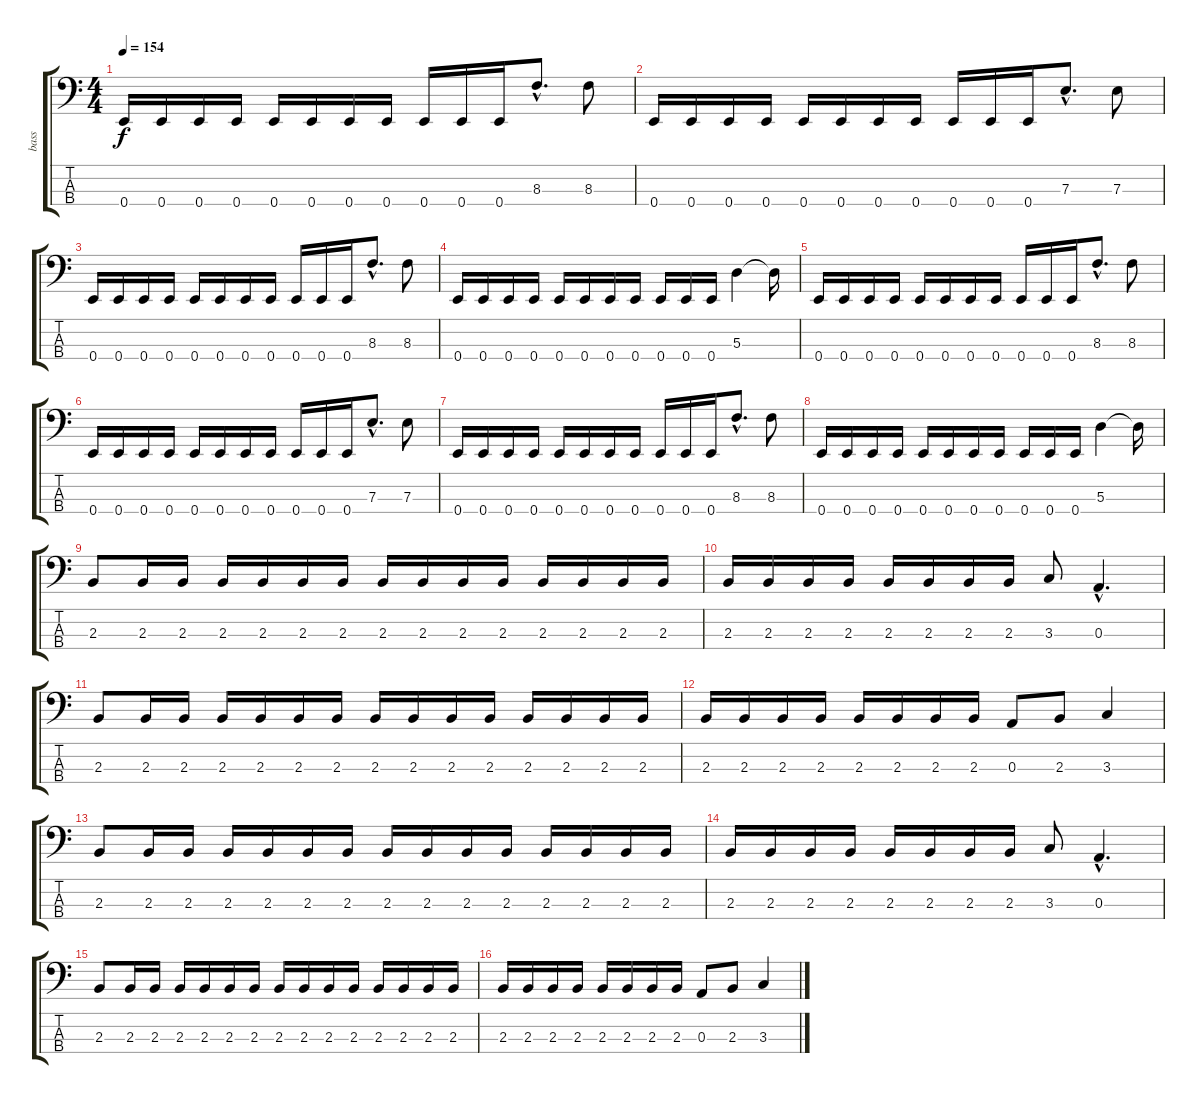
\track ("bass" "bass") {instrument electricbassfinger}
\staff {score tabs}
\tuning (G2 D2 A1 E1) {hide}
\ts (4 4)
\tempo 154
\clef f4
\ks c
0.4.16{dy f} 0.4.16 0.4.16 0.4.16 0.4.16 0.4.16 0.4.16 0.4.16 0.4.16 0.4.16 0.4.16 8.3{hac}.8{d} 8.3.8 |
0.4.16 0.4.16 0.4.16 0.4.16 0.4.16 0.4.16 0.4.16 0.4.16 0.4.16 0.4.16 0.4.16 7.3{hac}.8{d} 7.3.8 |
0.4.16 0.4.16 0.4.16 0.4.16 0.4.16 0.4.16 0.4.16 0.4.16 0.4.16 0.4.16 0.4.16 8.3{hac}.8{d} 8.3.8 |
0.4.16 0.4.16 0.4.16 0.4.16 0.4.16 0.4.16 0.4.16 0.4.16 0.4.16 0.4.16 0.4.16 5.3.4 5.3{t}.16 |
0.4.16 0.4.16 0.4.16 0.4.16 0.4.16 0.4.16 0.4.16 0.4.16 0.4.16 0.4.16 0.4.16 8.3{hac}.8{d} 8.3.8 |
0.4.16 0.4.16 0.4.16 0.4.16 0.4.16 0.4.16 0.4.16 0.4.16 0.4.16 0.4.16 0.4.16 7.3{hac}.8{d} 7.3.8 |
0.4.16 0.4.16 0.4.16 0.4.16 0.4.16 0.4.16 0.4.16 0.4.16 0.4.16 0.4.16 0.4.16 8.3{hac}.8{d} 8.3.8 |
0.4.16 0.4.16 0.4.16 0.4.16 0.4.16 0.4.16 0.4.16 0.4.16 0.4.16 0.4.16 0.4.16 5.3.4 5.3{t}.16 |
2.3.8 2.3.16 2.3.16 2.3.16 2.3.16 2.3.16 2.3.16 2.3.16 2.3.16 2.3.16 2.3.16 2.3.16 2.3.16 2.3.16 2.3.16 |
2.3.16 2.3.16 2.3.16 2.3.16 2.3.16 2.3.16 2.3.16 2.3.16 3.3.8 0.3{hac}.4{d} |
2.3.8 2.3.16 2.3.16 2.3.16 2.3.16 2.3.16 2.3.16 2.3.16 2.3.16 2.3.16 2.3.16 2.3.16 2.3.16 2.3.16 2.3.16 |
2.3.16 2.3.16 2.3.16 2.3.16 2.3.16 2.3.16 2.3.16 2.3.16 0.3.8 2.3.8 3.3.4 |
2.3.8 2.3.16 2.3.16 2.3.16 2.3.16 2.3.16 2.3.16 2.3.16 2.3.16 2.3.16 2.3.16 2.3.16 2.3.16 2.3.16 2.3.16 |
2.3.16 2.3.16 2.3.16 2.3.16 2.3.16 2.3.16 2.3.16 2.3.16 3.3.8 0.3{hac}.4{d} |
2.3.8 2.3.16 2.3.16 2.3.16 2.3.16 2.3.16 2.3.16 2.3.16 2.3.16 2.3.16 2.3.16 2.3.16 2.3.16 2.3.16 2.3.16 |
2.3.16 2.3.16 2.3.16 2.3.16 2.3.16 2.3.16 2.3.16 2.3.16 0.3.8 2.3.8 3.3.4
